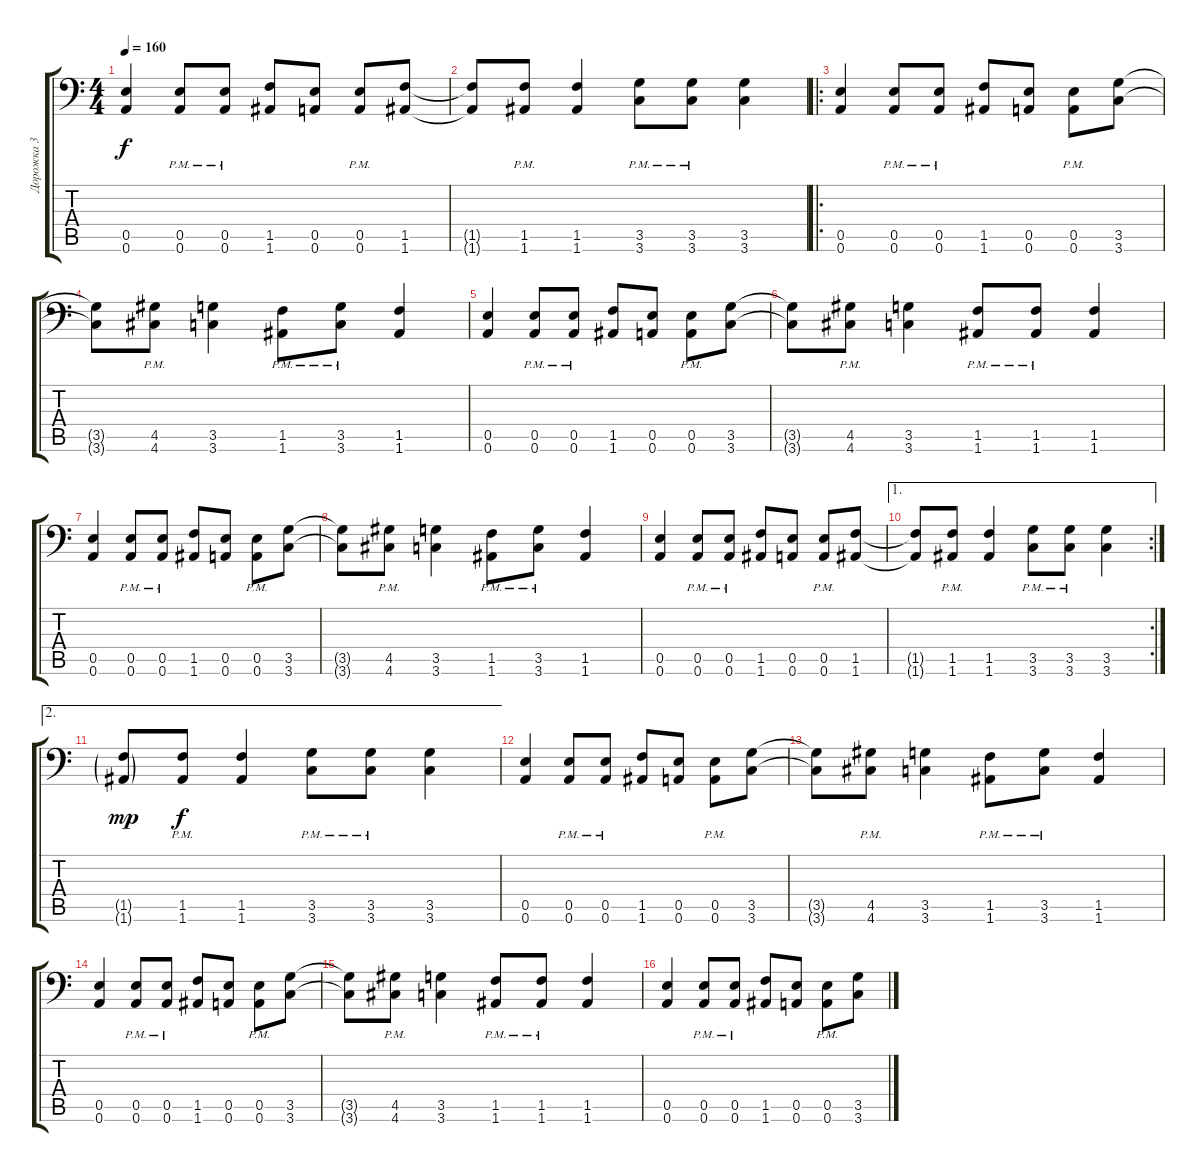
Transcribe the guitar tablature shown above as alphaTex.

\track ("Дорожка 3" "Дорожка 3") {instrument distortionguitar}
\staff {score tabs}
\tuning (B3 Gb3 D3 A2 E2 A1) {hide}
\ts (4 4)
\tempo 160
\clef f4
\ks c
(0.5 0.6).4{dy f} (0.5{pm} 0.6{pm}).8 (0.5{pm} 0.6{pm}).8 (1.5 1.6).8 (0.5 0.6).8 (0.5{pm} 0.6{pm}).8 (1.5 1.6).8 |
(1.5{t} 1.6{t}).8 (1.5{pm} 1.6{pm}).8 (1.5 1.6).4 (3.5{pm} 3.6{pm}).8 (3.5{pm} 3.6{pm}).8 (3.5 3.6).4 |
\ro
(0.5 0.6).4 (0.5{pm} 0.6{pm}).8 (0.5{pm} 0.6{pm}).8 (1.5 1.6).8 (0.5 0.6).8 (0.5{pm} 0.6{pm}).8 (3.5 3.6).8 |
(3.5{t} 3.6{t}).8 (4.5{pm} 4.6{pm}).8 (3.5 3.6).4 (1.5{pm} 1.6{pm}).8 (3.5{pm} 3.6{pm}).8 (1.5 1.6).4 |
(0.5 0.6).4 (0.5{pm} 0.6{pm}).8 (0.5{pm} 0.6{pm}).8 (1.5 1.6).8 (0.5 0.6).8 (0.5{pm} 0.6{pm}).8 (3.5 3.6).8 |
(3.5{t} 3.6{t}).8 (4.5{pm} 4.6{pm}).8 (3.5 3.6).4 (1.5{pm} 1.6{pm}).8 (1.5{pm} 1.6{pm}).8 (1.5 1.6).4 |
(0.5 0.6).4 (0.5{pm} 0.6{pm}).8 (0.5{pm} 0.6{pm}).8 (1.5 1.6).8 (0.5 0.6).8 (0.5{pm} 0.6{pm}).8 (3.5 3.6).8 |
(3.5{t} 3.6{t}).8 (4.5{pm} 4.6{pm}).8 (3.5 3.6).4 (1.5{pm} 1.6{pm}).8 (3.5{pm} 3.6{pm}).8 (1.5 1.6).4 |
(0.5 0.6).4 (0.5{pm} 0.6{pm}).8 (0.5{pm} 0.6{pm}).8 (1.5 1.6).8 (0.5 0.6).8 (0.5{pm} 0.6{pm}).8 (1.5 1.6).8 |
\ae 1
\rc 2
(1.5{t} 1.6{t}).8 (1.5{pm} 1.6{pm}).8 (1.5 1.6).4 (3.5{pm} 3.6{pm}).8 (3.5{pm} 3.6{pm}).8 (3.5 3.6).4 |
\ae 2
(1.5{g} 1.6{g}).8{dy mp} (1.5{pm} 1.6{pm}).8{dy f} (1.5 1.6).4 (3.5{pm} 3.6{pm}).8 (3.5{pm} 3.6{pm}).8 (3.5 3.6).4 |
(0.5 0.6).4 (0.5{pm} 0.6{pm}).8 (0.5{pm} 0.6{pm}).8 (1.5 1.6).8 (0.5 0.6).8 (0.5{pm} 0.6{pm}).8 (3.5 3.6).8 |
(3.5{t} 3.6{t}).8 (4.5{pm} 4.6{pm}).8 (3.5 3.6).4 (1.5{pm} 1.6{pm}).8 (3.5{pm} 3.6{pm}).8 (1.5 1.6).4 |
(0.5 0.6).4 (0.5{pm} 0.6{pm}).8 (0.5{pm} 0.6{pm}).8 (1.5 1.6).8 (0.5 0.6).8 (0.5{pm} 0.6{pm}).8 (3.5 3.6).8 |
(3.5{t} 3.6{t}).8 (4.5{pm} 4.6{pm}).8 (3.5 3.6).4 (1.5{pm} 1.6{pm}).8 (1.5{pm} 1.6{pm}).8 (1.5 1.6).4 |
(0.5 0.6).4 (0.5{pm} 0.6{pm}).8 (0.5{pm} 0.6{pm}).8 (1.5 1.6).8 (0.5 0.6).8 (0.5{pm} 0.6{pm}).8 (3.5 3.6).8
